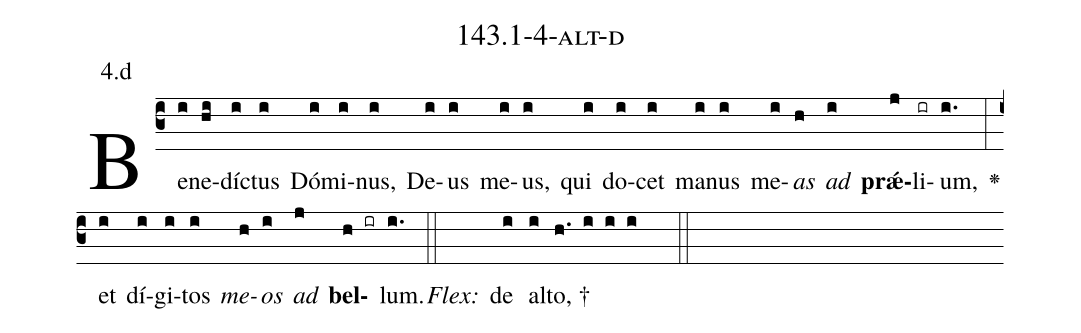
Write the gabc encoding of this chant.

name: 143.1-4-alt-d;
annotation: 4.d;
%%
(c3)Be(i)ne(hi)díc(i)tus(i) Dó(i)mi(i)nus,(i) De(i)us(i) me(i)us,(i) qui(i) do(i)cet(i) ma(i)nus(i) me(i)<i>as</i>(h) <i>ad</i>(i) <b>prǽ</b>(j)li(ir)um,(i.) <v>\greheightstar</v>(:) et(i) dí(i)gi(i)tos(i) <i>me</i>(h)<i>os</i>(i) <i>ad</i>(j) <b>bel</b>(h ir)lum.(i.) (::)
<i>Flex:</i>()  de(i) al(i)to, †(h. i i i  ::)

%E(i) u(h) o(i) u(j) a(h) e.(i.) (::)
